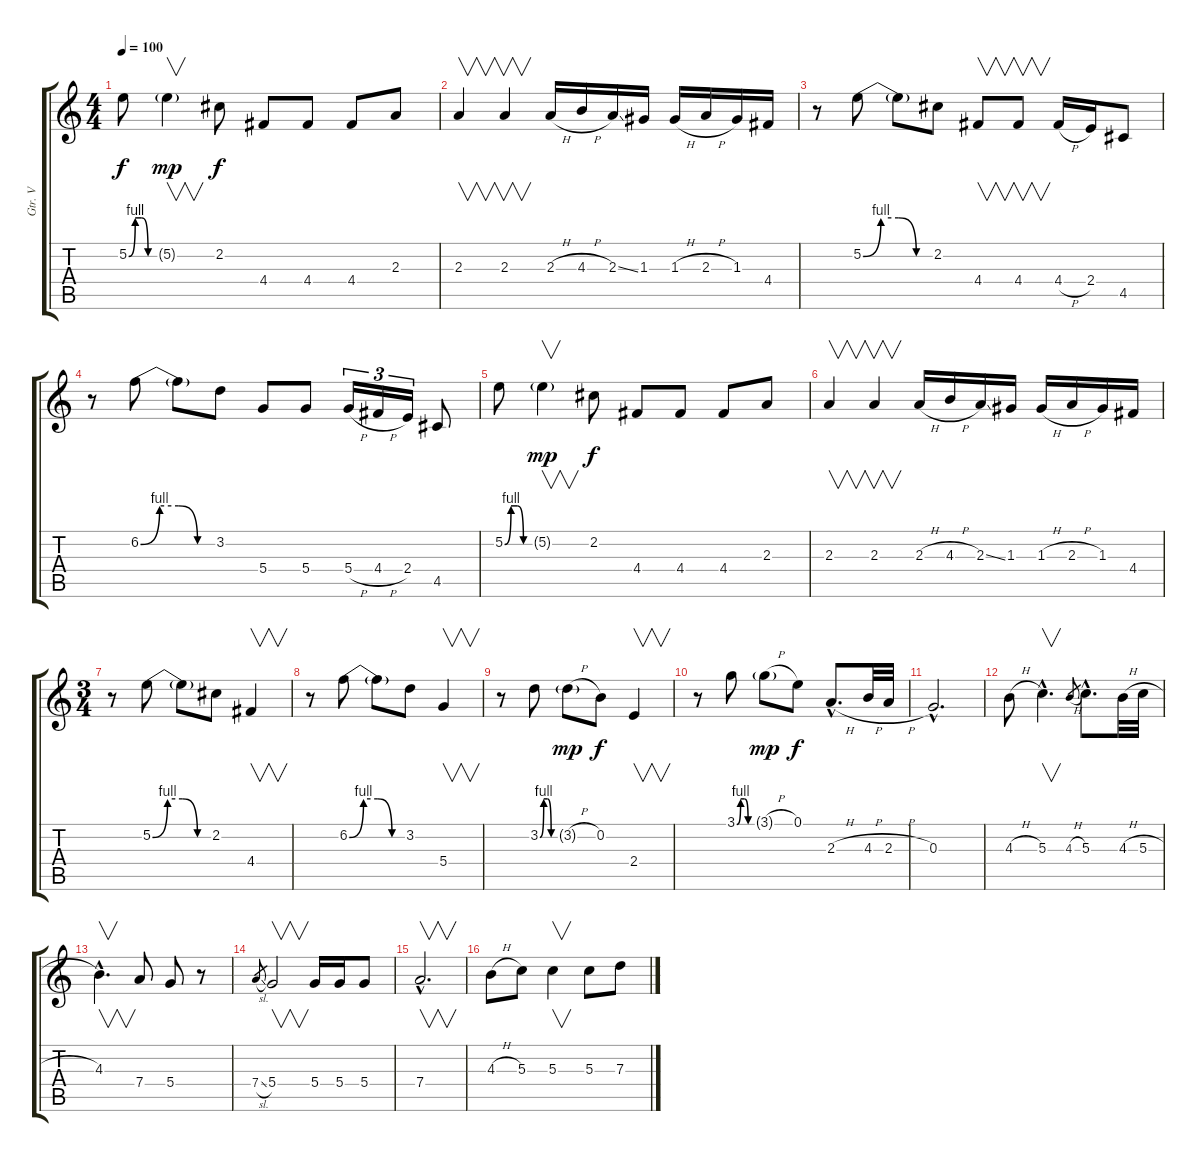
\track ("Gtr. V" "Gtr. V") {instrument distortionguitar}
\staff {score tabs}
\tuning (E4 B3 G3 D3 A2 E2) {hide}
\ts (4 4)
\tempo 100
\clef g2
\ks c
5.2{be (custom 0 0 15 4 30 4 45 0 60 0)}.8{dy f} 5.2{g}.4{v dy mp} 2.2.8{dy f} 4.4.8 4.4.8 4.4.8 2.3.8 |
2.3.4{v} 2.3.4{v} 2.3{h}.16 4.3{h}.16 2.3{ss}.16 1.3.16 1.3{h}.16 2.3{h}.16 1.3.16 4.4.16 |
r.8 5.2{be (custom 0 0 15 4 30 4 45 0 60 0)}.8 5.2{t}.8 2.2.8 4.4.8{v} 4.4.8{v} 4.4{h}.16 2.4.16 4.5.8 |
r.8 6.2{be (custom 0 0 15 4 30 4 45 0 60 0)}.8 6.2{t}.8 3.2.8 5.4.8 5.4.8 5.4{h}.16{tu (3 2)} 4.4{h}.16{tu (3 2)} 2.4.16{tu (3 2)} 4.5.8 |
5.2{be (custom 0 0 15 4 30 4 45 0 60 0)}.8 5.2{g}.4{v dy mp} 2.2.8{dy f} 4.4.8 4.4.8 4.4.8 2.3.8 |
2.3.4{v} 2.3.4{v} 2.3{h}.16 4.3{h}.16 2.3{ss}.16 1.3.16 1.3{h}.16 2.3{h}.16 1.3.16 4.4.16 |
\ts (3 4)
r.8 5.2{be (custom 0 0 15 4 30 4 45 0 60 0)}.8 5.2{t}.8 2.2.8 4.4.4{v} |
r.8 6.2{be (custom 0 0 15 4 30 4 45 0 60 0)}.8 6.2{t}.8 3.2.8 5.4.4{v} |
r.8 3.2{be (custom 0 0 15 4 30 4 45 0 60 0)}.8 3.2{h g}.8{dy mp} 0.2.8{dy f} 2.4.4{v} |
r.8 3.1{be (custom 0 0 15 4 30 4 45 0 60 0)}.8 3.1{h g}.8{dy mp} 0.1.8{dy f} 2.3{h hac}.8{d} 4.3{h}.32 2.3{h}.32 |
0.3{hac}.2{d} |
4.3{h}.8 5.3{hac}.4{v d} 4.3{h}.8{gr} 5.3{hac}.8{d} 4.3{h}.32 5.3{h}.32 |
4.3{hac}.4{v d} 7.4.8 5.4.8 r.8 |
7.4{sl}.8{gr} 5.4.2{v} 5.4.16 5.4.16 5.4.8 |
7.4{hac}.2{v d} |
4.3{h}.8 5.3.8 5.3.4{v} 5.3.8 7.3.8
